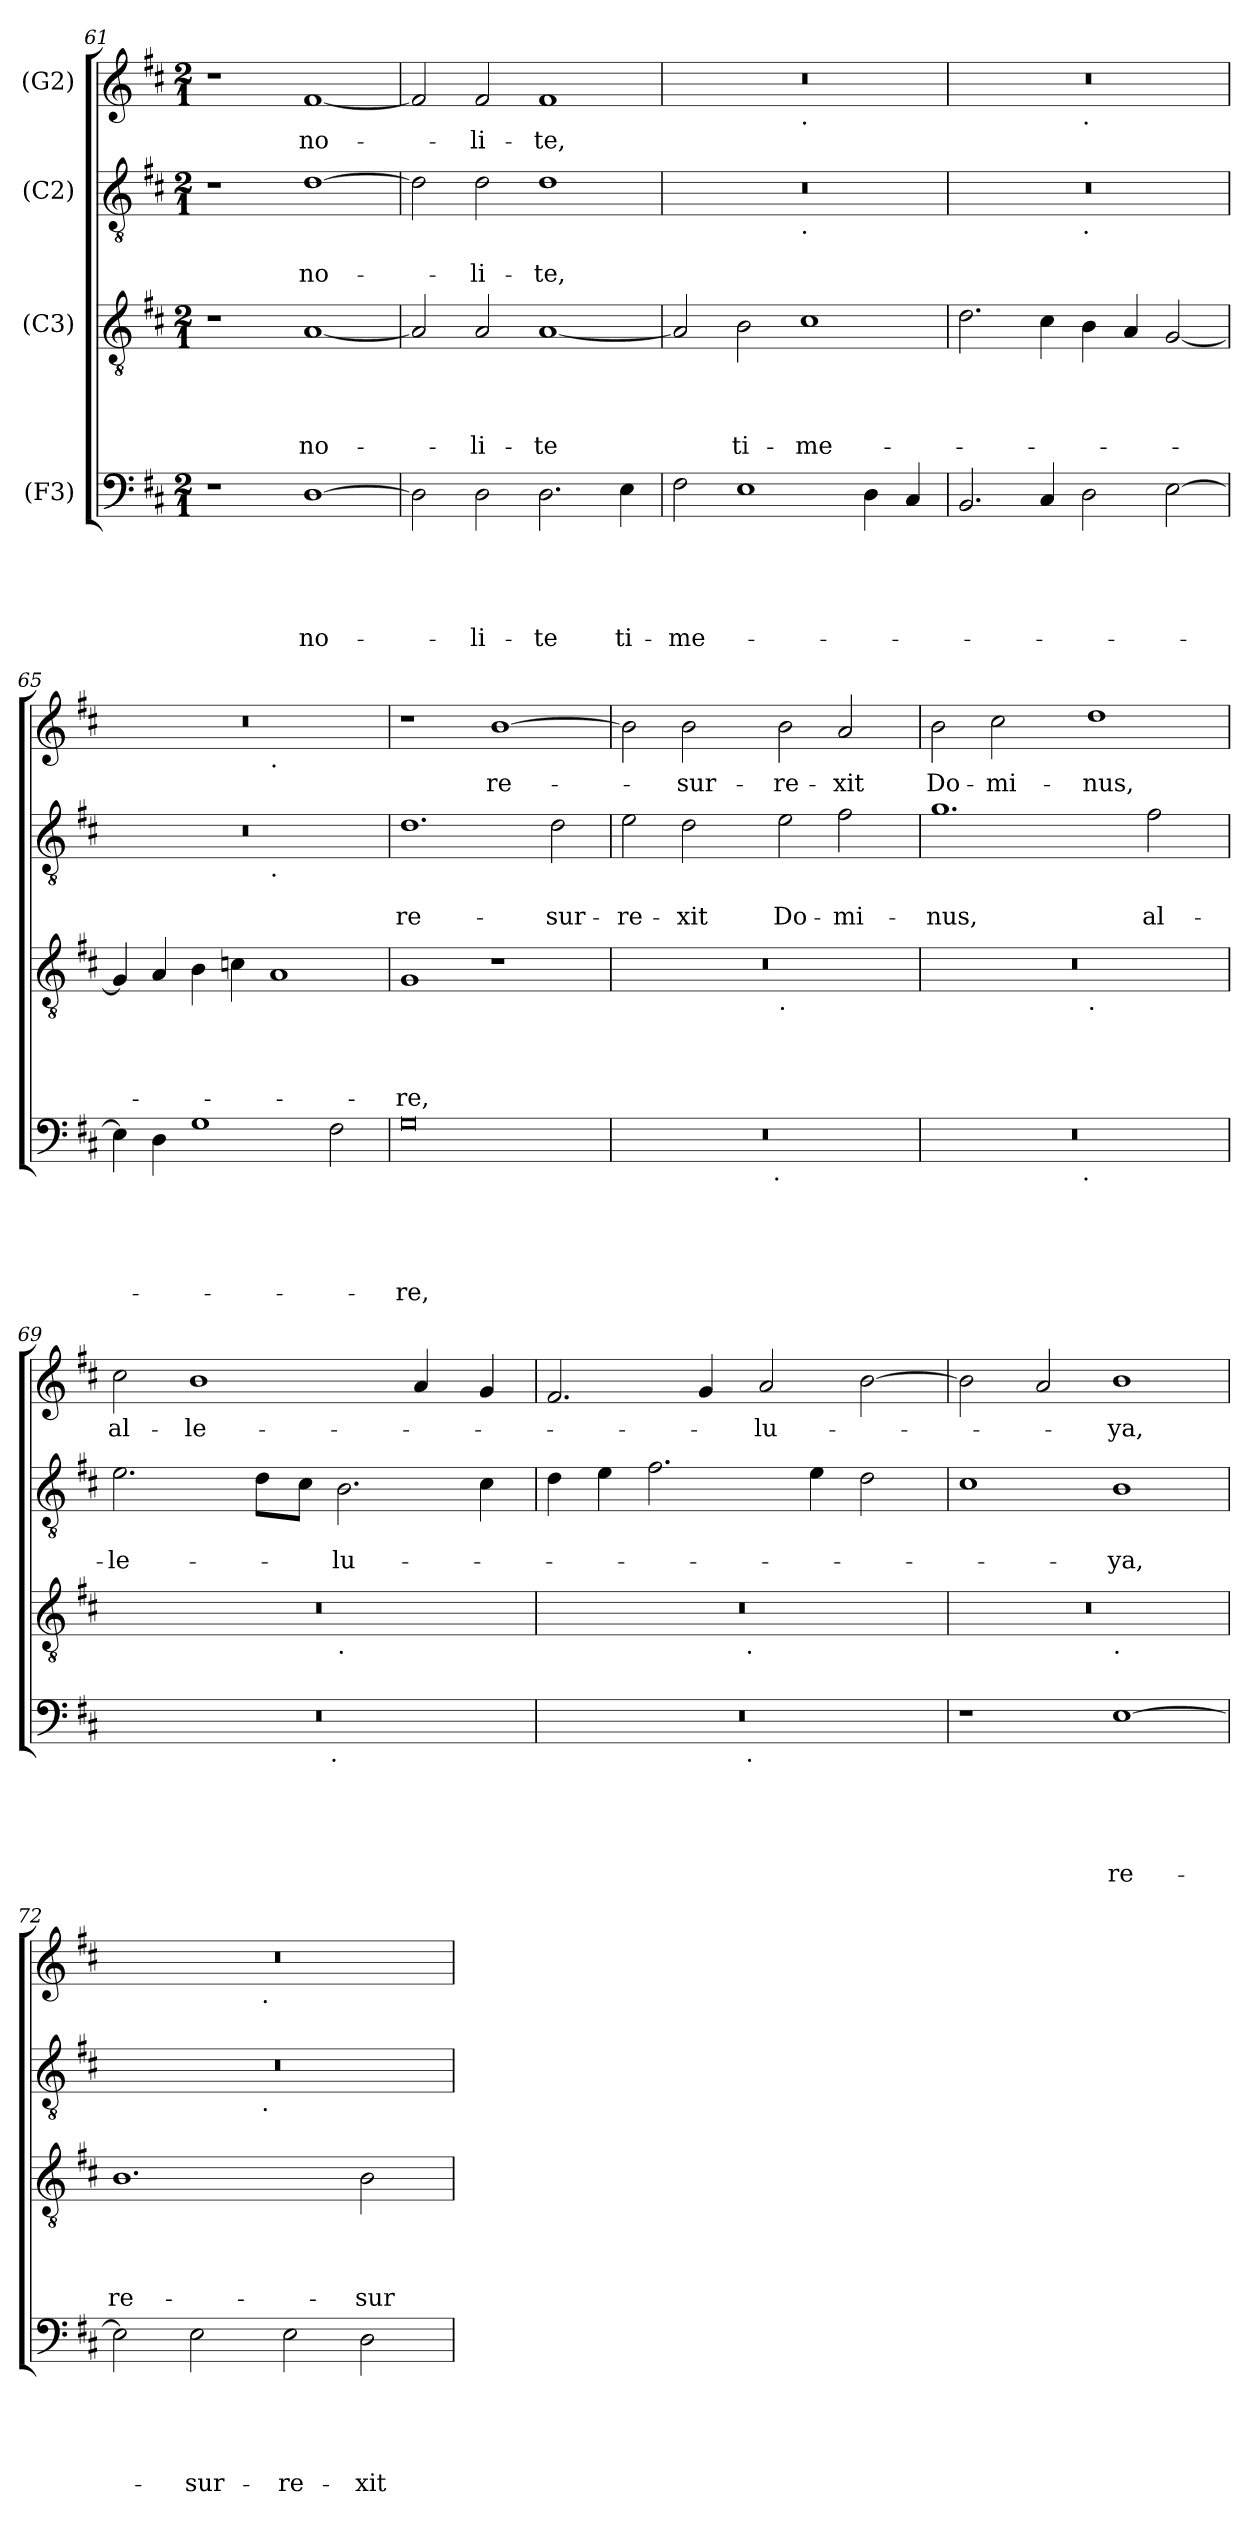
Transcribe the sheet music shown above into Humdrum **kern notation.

**kern	**text	**text	**text	**text	**text	**kern	**text	**text	**text	**text	**kern	**text	**text	**kern	**text
*part4	*part4	*part4	*part4	*part4	*part4	*part3	*part3	*part3	*part3	*part3	*part2	*part2	*part2	*part1	*part1
*staff4	*staff4	*staff4	*staff4	*staff4	*staff4	*staff3	*staff3	*staff3	*staff3	*staff3	*staff2	*staff2	*staff2	*staff1	*staff1
*I"(F3)	*	*	*	*	*	*I"(C3)	*	*	*	*	*I"(C2)	*	*	*I"(G2)	*
!!LO:LB:g=z
*clefF4	*	*	*	*	*	*clefGv2	*	*	*	*	*clefGv2	*	*	*clefG2	*
*k[f#c#]	*	*	*	*	*	*k[f#c#]	*	*	*	*	*k[f#c#]	*	*	*k[f#c#]	*
*D:	*	*	*	*	*	*D:	*	*	*	*	*D:	*	*	*D:	*
*M2/1	*	*	*	*	*	*M2/1	*	*	*	*	*M2/1	*	*	*M2/1	*
=61	=61	=61	=61	=61	=61	=61	=61	=61	=61	=61	=61	=61	=61	=61	=61
1r	.	.	.	.	.	1r	.	.	.	.	1r	.	.	1r	.
!	!	!	!	!	!LO:LY:b	!	!	!	!	!LO:LY:b	!	!	!LO:LY:b	!	!LO:LY:b
[>1D	.	.	.	.	no-	[<1A	.	.	.	no-	[>1d	.	no-	[<1f#	no-
=62	=62	=62	=62	=62	=62	=62	=62	=62	=62	=62	=62	=62	=62	=62	=62
2D\]	.	.	.	.	.	2A/]	.	.	.	.	2d\]	.	.	2f#/]	.
!	!	!	!	!	!LO:LY:b	!	!	!	!	!LO:LY:b	!	!	!LO:LY:b	!	!LO:LY:b
2D\	.	.	.	.	-li-	2A/	.	.	.	-li-	2d\	.	-li-	2f#/	-li-
!	!	!	!	!	!LO:LY:b	!	!	!	!	!LO:LY:b	!	!	!LO:LY:b	!	!LO:LY:b
2.D\	.	.	.	.	-te	[<1A	.	.	.	-te	1d	.	-te,	1f#	-te,
!	!	!	!	!	!LO:LY:b	!	!	!	!	!	!	!	!	!	!
4E\	.	.	.	.	ti-	.	.	.	.	.	.	.	.	.	.
=63	=63	=63	=63	=63	=63	=63	=63	=63	=63	=63	=63	=63	=63	=63	=63
!	!	!	!	!	!LO:LY:b	!	!	!	!	!	!	!	!	!	!
*	*	*	*	*	*	*	*	*	*	*	*^	*	*	*^	*
2F#\	.	.	.	.	-me-	2A/]	.	.	.	.	0r	1ryy	.	.	0r	1ryy	.
!	!	!	!	!	!	!	!	!	!	!LO:LY:b	!	!	!	!	!	!	!
1E	.	.	.	.	.	2B\	.	.	.	ti-	.	.	.	.	.	.	.
!	!	!	!	!	!	!	!	!	!	!	!	!	!	!	!	!LO:TX:b:t=.	!
!	!	!	!	!	!	!	!	!	!	!	!	!LO:TX:b:t=.	!	!	!	!	!
!	!	!	!	!	!	!	!	!	!	!LO:LY:b	!	!	!	!	!	!	!
.	.	.	.	.	.	1c#	.	.	.	-me-	.	1ryy	.	.	.	1ryy	.
4D\	.	.	.	.	.	.	.	.	.	.	.	.	.	.	.	.	.
4C#/	.	.	.	.	.	.	.	.	.	.	.	.	.	.	.	.	.
=64	=64	=64	=64	=64	=64	=64	=64	=64	=64	=64	=64	=64	=64	=64	=64	=64	=64
2.BB/	.	.	.	.	.	2.d\	.	.	.	.	0r	1ryy	.	.	0r	1ryy	.
4C#/	.	.	.	.	.	4c#\	.	.	.	.	.	.	.	.	.	.	.
!	!	!	!	!	!	!	!	!	!	!	!	!	!	!	!	!LO:TX:b:t=.	!
!	!	!	!	!	!	!	!	!	!	!	!	!LO:TX:b:t=.	!	!	!	!	!
2D\	.	.	.	.	.	4B\	.	.	.	.	.	1ryy	.	.	.	1ryy	.
.	.	.	.	.	.	4A/	.	.	.	.	.	.	.	.	.	.	.
[>2E\	.	.	.	.	.	[<2G/	.	.	.	.	.	.	.	.	.	.	.
=65	=65	=65	=65	=65	=65	=65	=65	=65	=65	=65	=65	=65	=65	=65	=65	=65	=65
4E\]	.	.	.	.	.	4G/]	.	.	.	.	0r	1ryy	.	.	0r	1ryy	.
4D\	.	.	.	.	.	4A/	.	.	.	.	.	.	.	.	.	.	.
1G	.	.	.	.	.	4B\	.	.	.	.	.	.	.	.	.	.	.
.	.	.	.	.	.	4c\	.	.	.	.	.	.	.	.	.	.	.
!	!	!	!	!	!	!	!	!	!	!	!	!	!	!	!	!LO:TX:b:t=.	!
!	!	!	!	!	!	!	!	!	!	!	!	!LO:TX:b:t=.	!	!	!	!	!
.	.	.	.	.	.	1A	.	.	.	.	.	1ryy	.	.	.	1ryy	.
2F#\	.	.	.	.	.	.	.	.	.	.	.	.	.	.	.	.	.
!!LO:PB:g=z
=66	=66	=66	=66	=66	=66	=66	=66	=66	=66	=66	=66	=66	=66	=66	=66	=66	=66
!	!	!	!	!	!LO:LY:b:rj	!	!	!	!	!LO:LY:b	!	!	!	!LO:LY:b	!	!	!
*	*	*	*	*	*	*	*	*	*	*	*v	*v	*	*	*	*	*
*	*	*	*	*	*	*	*	*	*	*	*	*	*	*v	*v	*
0G	.	.	.	.	-re,	1G	.	.	.	-re,	1.d	.	re-	1r	.
!	!	!	!	!	!	!	!	!	!	!	!	!	!	!	!LO:LY:b
.	.	.	.	.	.	1r	.	.	.	.	.	.	.	[>1b	re-
!	!	!	!	!	!	!	!	!	!	!	!	!	!LO:LY:b	!	!
.	.	.	.	.	.	.	.	.	.	.	2d\	.	-sur-	.	.
=67	=67	=67	=67	=67	=67	=67	=67	=67	=67	=67	=67	=67	=67	=67	=67
!	!	!	!	!	!	!	!	!	!	!	!	!	!LO:LY:b	!	!
*^	*	*	*	*	*	*^	*	*	*	*	*	*	*	*	*
0r	3%2ryy	.	.	.	.	.	0r	1ryy	.	.	.	.	2e\	.	-re-	2b\]	.
!	!	!	!	!	!	!	!	!	!	!	!	!	!	!	!LO:LY:b	!	!LO:LY:b
.	.	.	.	.	.	.	.	.	.	.	.	.	2d\	.	-xit	2b\	-sur-
.	6ryy	.	.	.	.	.	.	.	.	.	.	.	.	.	.	.	.
.	12...ryy	.	.	.	.	.	.	.	.	.	.	.	.	.	.	.	.
!	!LO:TX:b:t=.	!	!	!	!	!	!	!	!	!	!	!	!	!	!	!	!
.	3%2ryy	.	.	.	.	.	.	.	.	.	.	.	.	.	.	.	.
!	!	!	!	!	!	!	!	!LO:TX:b:t=.	!	!	!	!	!	!	!	!	!
!	!	!	!	!	!	!	!	!	!	!	!	!	!	!	!LO:LY:b	!	!LO:LY:b
.	.	.	.	.	.	.	.	1ryy	.	.	.	.	2e\	.	Do-	2b\	-re-
!	!	!	!	!	!	!	!	!	!	!	!	!	!	!	!LO:LY:b	!	!LO:LY:b
.	.	.	.	.	.	.	.	.	.	.	.	.	2f#\	.	-mi-	2a/	-xit
.	3ryy	.	.	.	.	.	.	.	.	.	.	.	.	.	.	.	.
.	96ryy	.	.	.	.	.	.	.	.	.	.	.	.	.	.	.	.
=68	=68	=68	=68	=68	=68	=68	=68	=68	=68	=68	=68	=68	=68	=68	=68	=68	=68
!	!	!	!	!	!	!	!	!	!	!	!	!	!	!	!LO:LY:b	!	!LO:LY:b
0r	3%2ryy	.	.	.	.	.	0r	1ryy	.	.	.	.	1.g	.	-nus,	2b\	Do-
!	!	!	!	!	!	!	!	!	!	!	!	!	!	!	!	!	!LO:LY:b
.	.	.	.	.	.	.	.	.	.	.	.	.	.	.	.	2cc#\	-mi-
.	6ryy	.	.	.	.	.	.	.	.	.	.	.	.	.	.	.	.
.	12...ryy	.	.	.	.	.	.	.	.	.	.	.	.	.	.	.	.
!	!LO:TX:b:t=.	!	!	!	!	!	!	!	!	!	!	!	!	!	!	!	!
.	3%2ryy	.	.	.	.	.	.	.	.	.	.	.	.	.	.	.	.
!	!	!	!	!	!	!	!	!LO:TX:b:t=.	!	!	!	!	!	!	!	!	!
!	!	!	!	!	!	!	!	!	!	!	!	!	!	!	!	!	!LO:LY:b
.	.	.	.	.	.	.	.	1ryy	.	.	.	.	.	.	.	1dd	-nus,
!	!	!	!	!	!	!	!	!	!	!	!	!	!	!	!LO:LY:b	!	!
.	.	.	.	.	.	.	.	.	.	.	.	.	2f#\	.	al-	.	.
.	3ryy	.	.	.	.	.	.	.	.	.	.	.	.	.	.	.	.
.	96ryy	.	.	.	.	.	.	.	.	.	.	.	.	.	.	.	.
=69	=69	=69	=69	=69	=69	=69	=69	=69	=69	=69	=69	=69	=69	=69	=69	=69	=69
!	!	!	!	!	!	!	!	!	!	!	!	!	!	!	!LO:LY:b	!	!LO:LY:b
0r	3%2ryy	.	.	.	.	.	0r	1ryy	.	.	.	.	2.e\	.	-le-	2cc#\	al-
!	!	!	!	!	!	!	!	!	!	!	!	!	!	!	!	!	!LO:LY:b
.	.	.	.	.	.	.	.	.	.	.	.	.	.	.	.	1b	-le-
.	6ryy	.	.	.	.	.	.	.	.	.	.	.	.	.	.	.	.
.	.	.	.	.	.	.	.	.	.	.	.	.	8d\L	.	.	.	.
.	12...ryy	.	.	.	.	.	.	.	.	.	.	.	.	.	.	.	.
.	.	.	.	.	.	.	.	.	.	.	.	.	8c#\J	.	.	.	.
!	!LO:TX:b:t=.	!	!	!	!	!	!	!	!	!	!	!	!	!	!	!	!
.	3%2ryy	.	.	.	.	.	.	.	.	.	.	.	.	.	.	.	.
!	!	!	!	!	!	!	!	!LO:TX:b:t=.	!	!	!	!	!	!	!	!	!
!	!	!	!	!	!	!	!	!	!	!	!	!	!	!	!LO:LY:b	!	!
.	.	.	.	.	.	.	.	1ryy	.	.	.	.	2.B\	.	-lu-	.	.
.	.	.	.	.	.	.	.	.	.	.	.	.	.	.	.	4a/	.
.	3ryy	.	.	.	.	.	.	.	.	.	.	.	.	.	.	.	.
.	.	.	.	.	.	.	.	.	.	.	.	.	4c#\	.	.	4g/	.
.	96ryy	.	.	.	.	.	.	.	.	.	.	.	.	.	.	.	.
=70	=70	=70	=70	=70	=70	=70	=70	=70	=70	=70	=70	=70	=70	=70	=70	=70	=70
0r	2ryy	.	.	.	.	.	0r	2ryy	.	.	.	.	4d\	.	.	2.f#/	.
.	.	.	.	.	.	.	.	.	.	.	.	.	4e\	.	.	.	.
.	4...ryy	.	.	.	.	.	.	4...ryy	.	.	.	.	2.f#\	.	.	.	.
.	.	.	.	.	.	.	.	.	.	.	.	.	.	.	.	4g/	.
!	!	!	!	!	!	!	!	!LO:TX:b:t=.	!	!	!	!	!	!	!	!	!
!	!LO:TX:b:t=.	!	!	!	!	!	!	!	!	!	!	!	!	!	!	!	!
.	1ryy	.	.	.	.	.	.	1ryy	.	.	.	.	.	.	.	.	.
!	!	!	!	!	!	!	!	!	!	!	!	!	!	!	!	!	!LO:LY:b
.	.	.	.	.	.	.	.	.	.	.	.	.	.	.	.	2a/	-lu-
.	.	.	.	.	.	.	.	.	.	.	.	.	4e\	.	.	.	.
.	.	.	.	.	.	.	.	.	.	.	.	.	2d\	.	.	[<2b\	.
.	32ryy	.	.	.	.	.	.	32ryy	.	.	.	.	.	.	.	.	.
*v	*v	*	*	*	*	*	*	*	*	*	*	*	*	*	*	*	*
!!LO:LB:g=z
=71	=71	=71	=71	=71	=71	=71	=71	=71	=71	=71	=71	=71	=71	=71	=71	=71
1r	.	.	.	.	.	0r	1ryy	.	.	.	.	1c#	.	.	2b\]	.
.	.	.	.	.	.	.	.	.	.	.	.	.	.	.	2a/	.
!	!	!	!	!	!	!	!LO:TX:b:t=.	!	!	!	!	!	!	!	!	!
!	!	!	!	!	!LO:LY:b	!	!	!	!	!	!	!	!	!LO:LY:b	!	!LO:LY:b
[>1E	.	.	.	.	re-	.	1ryy	.	.	.	.	1B	.	-ya,	1b	-ya,
=72	=72	=72	=72	=72	=72	=72	=72	=72	=72	=72	=72	=72	=72	=72	=72	=72
!	!	!	!	!	!	!	!	!	!	!	!LO:LY:b	!	!	!	!	!
*	*	*	*	*	*	*v	*v	*	*	*	*	*^	*	*	*^	*
2E\]	.	.	.	.	.	1.B	.	.	.	re-	0r	2...ryy	.	.	0r	2...ryy	.
!	!	!	!	!	!LO:LY:b	!	!	!	!	!	!	!	!	!	!	!	!
2E\	.	.	.	.	-sur-	.	.	.	.	.	.	.	.	.	.	.	.
!	!	!	!	!	!	!	!	!	!	!	!	!	!	!	!	!LO:TX:b:t=.	!
!	!	!	!	!	!	!	!	!	!	!	!	!LO:TX:b:t=.	!	!	!	!	!
.	.	.	.	.	.	.	.	.	.	.	.	1ryy	.	.	.	1ryy	.
!	!	!	!	!	!LO:LY:b	!	!	!	!	!	!	!	!	!	!	!	!
2E\	.	.	.	.	-re-	.	.	.	.	.	.	.	.	.	.	.	.
!	!	!	!	!	!LO:LY:b	!	!	!	!	!LO:LY:b	!	!	!	!	!	!	!
2D\	.	.	.	.	-xit	2B\	.	.	.	-sur-	.	.	.	.	.	.	.
.	.	.	.	.	.	.	.	.	.	.	.	16ryy	.	.	.	16ryy	.
*	*	*	*	*	*	*	*	*	*	*	*v	*v	*	*	*	*	*
*	*	*	*	*	*	*	*	*	*	*	*	*	*	*v	*v	*
=	=	=	=	=	=	=	=	=	=	=	=	=	=	=	=
*-	*-	*-	*-	*-	*-	*-	*-	*-	*-	*-	*-	*-	*-	*-	*-
